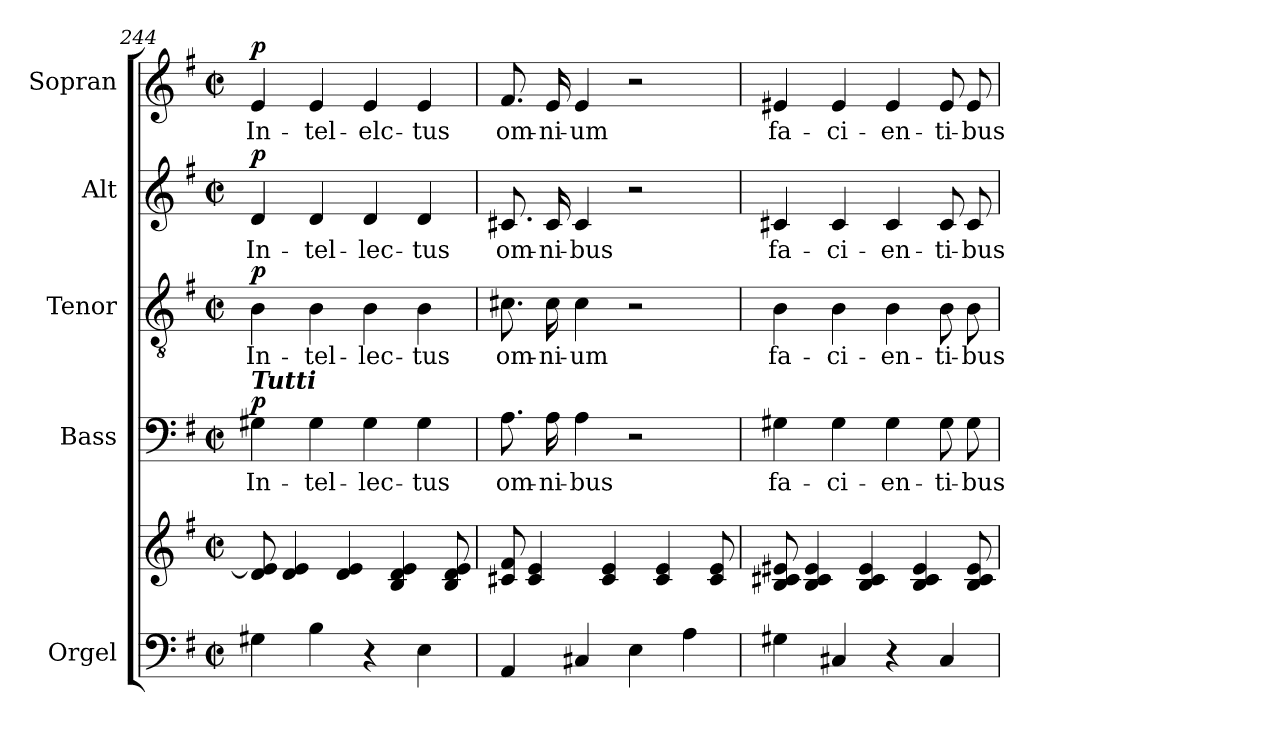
**kern	**kern	**kern	**text	**dynam	**kern	**text	**dynam	**kern	**text	**dynam	**kern	**text	**dynam
*part5	*part5	*part4	*part4	*part4	*part3	*part3	*part3	*part2	*part2	*part2	*part1	*part1	*part1
*staff6	*staff5	*staff4	*staff4	*staff4	*staff3	*staff3	*staff3	*staff2	*staff2	*staff2	*staff1	*staff1	*staff1
*I"Orgel	*	*I"Bass	*	*	*I"Tenor	*	*	*I"Alt	*	*	*I"Sopran	*	*
*I'Org.	*	*I'B.	*	*	*I'T.	*	*	*I'A.	*	*	*I'S.	*	*
*clefF4	*clefG2	*clefF4	*	*	*clefGv2	*	*	*clefG2	*	*	*clefG2	*	*
*k[f#]	*k[f#]	*k[f#]	*	*	*k[f#]	*	*	*k[f#]	*	*	*k[f#]	*	*
*G:	*G:	*G:	*	*	*G:	*	*	*G:	*	*	*G:	*	*
*M2/2	*M2/2	*M2/2	*	*	*M2/2	*	*	*M2/2	*	*	*M2/2	*	*
*met(c|)	*met(c|)	*met(c|)	*	*	*met(c|)	*	*	*met(c|)	*	*	*met(c|)	*	*
=244	=244	=244	=244	=244	=244	=244	=244	=244	=244	=244	=244	=244	=244
!	!	!LO:TX:a:Bi:t=Tutti	!	!	!	!	!	!	!	!	!	!	!
!	!	!	!LO:LY:b	!LO:DY:a	!	!LO:LY:b	!LO:DY:a	!	!LO:LY:b	!LO:DY:a	!	!LO:LY:b	!LO:DY:a
4G#X\	8d/ 8e/]	4G#X\	In-	p	4B\	In-	p	4d/	In-	p	4e/	In-	p
.	4d/ 4e/	.	.	.	.	.	.	.	.	.	.	.	.
!	!	!	!LO:LY:b	!	!	!LO:LY:b	!	!	!LO:LY:b	!	!	!LO:LY:b	!
4B\	.	4G#\	-tel-	.	4B\	-tel-	.	4d/	-tel-	.	4e/	-tel-	.
.	4d/ 4e/	.	.	.	.	.	.	.	.	.	.	.	.
!	!	!	!LO:LY:b	!	!	!LO:LY:b	!	!	!LO:LY:b	!	!	!LO:LY:b	!
4r	.	4G#\	-lec-	.	4B\	-lec-	.	4d/	-lec-	.	4e/	-elc-	.
.	4B/ 4d/ 4e/	.	.	.	.	.	.	.	.	.	.	.	.
!	!	!	!LO:LY:b	!	!	!LO:LY:b	!	!	!LO:LY:b	!	!	!LO:LY:b	!
4E\	.	4G#\	-tus	.	4B\	-tus	.	4d/	-tus	.	4e/	-tus	.
.	8B/ 8d/ 8e/	.	.	.	.	.	.	.	.	.	.	.	.
=245	=245	=245	=245	=245	=245	=245	=245	=245	=245	=245	=245	=245	=245
!	!	!	!LO:LY:b	!	!	!LO:LY:b	!	!	!LO:LY:b	!	!	!LO:LY:b	!
4AA/	8c#X/ 8f#/	8.A\	om-	.	8.c#X\	om-	.	8.c#X/	om-	.	8.f#/	om-	.
.	4c#/ 4e/	.	.	.	.	.	.	.	.	.	.	.	.
!	!	!	!LO:LY:b	!	!	!LO:LY:b	!	!	!LO:LY:b	!	!	!LO:LY:b	!
.	.	16A\	-ni-	.	16c#\	-ni-	.	16c#/	-ni-	.	16e/	-ni-	.
!	!	!	!LO:LY:b	!	!	!LO:LY:b	!	!	!LO:LY:b	!	!	!LO:LY:b	!
4C#X/	.	4A\	-bus	.	4c#\	-um	.	4c#/	-bus	.	4e/	-um	.
.	4c#/ 4e/	.	.	.	.	.	.	.	.	.	.	.	.
4E\	.	2r	.	.	2r	.	.	2r	.	.	2r	.	.
.	4c#/ 4e/	.	.	.	.	.	.	.	.	.	.	.	.
4A\	.	.	.	.	.	.	.	.	.	.	.	.	.
.	8c#/ 8e/	.	.	.	.	.	.	.	.	.	.	.	.
=246	=246	=246	=246	=246	=246	=246	=246	=246	=246	=246	=246	=246	=246
!	!	!	!LO:LY:b	!	!	!LO:LY:b	!	!	!LO:LY:b	!	!	!LO:LY:b	!
4G#X\	8B/ 8c#X/ 8e#X/	4G#X\	fa-	.	4B\	fa-	.	4c#X/	fa-	.	4e#X/	fa-	.
.	4B/ 4c#/ 4e#/	.	.	.	.	.	.	.	.	.	.	.	.
!	!	!	!LO:LY:b	!	!	!LO:LY:b	!	!	!LO:LY:b	!	!	!LO:LY:b	!
4C#X/	.	4G#\	-ci-	.	4B\	-ci-	.	4c#/	-ci-	.	4e#/	-ci-	.
.	4B/ 4c#/ 4e#/	.	.	.	.	.	.	.	.	.	.	.	.
!	!	!	!LO:LY:b	!	!	!LO:LY:b	!	!	!LO:LY:b	!	!	!LO:LY:b	!
4r	.	4G#\	-en-	.	4B\	-en-	.	4c#/	-en-	.	4e#/	-en-	.
.	4B/ 4c#/ 4e#/	.	.	.	.	.	.	.	.	.	.	.	.
!	!	!	!LO:LY:b	!	!	!LO:LY:b	!	!	!LO:LY:b	!	!	!LO:LY:b	!
4C#/	.	8G#\	-ti-	.	8B\	-ti-	.	8c#/	-ti-	.	8e#/	-ti-	.
!	!	!	!LO:LY:b	!	!	!LO:LY:b	!	!	!LO:LY:b	!	!	!LO:LY:b	!
.	8B/ 8c#/ 8e#/	8G#\	-bus	.	8B\	-bus	.	8c#/	-bus	.	8e#/	-bus	.
=	=	=	=	=	=	=	=	=	=	=	=	=	=
*-	*-	*-	*-	*-	*-	*-	*-	*-	*-	*-	*-	*-	*-
